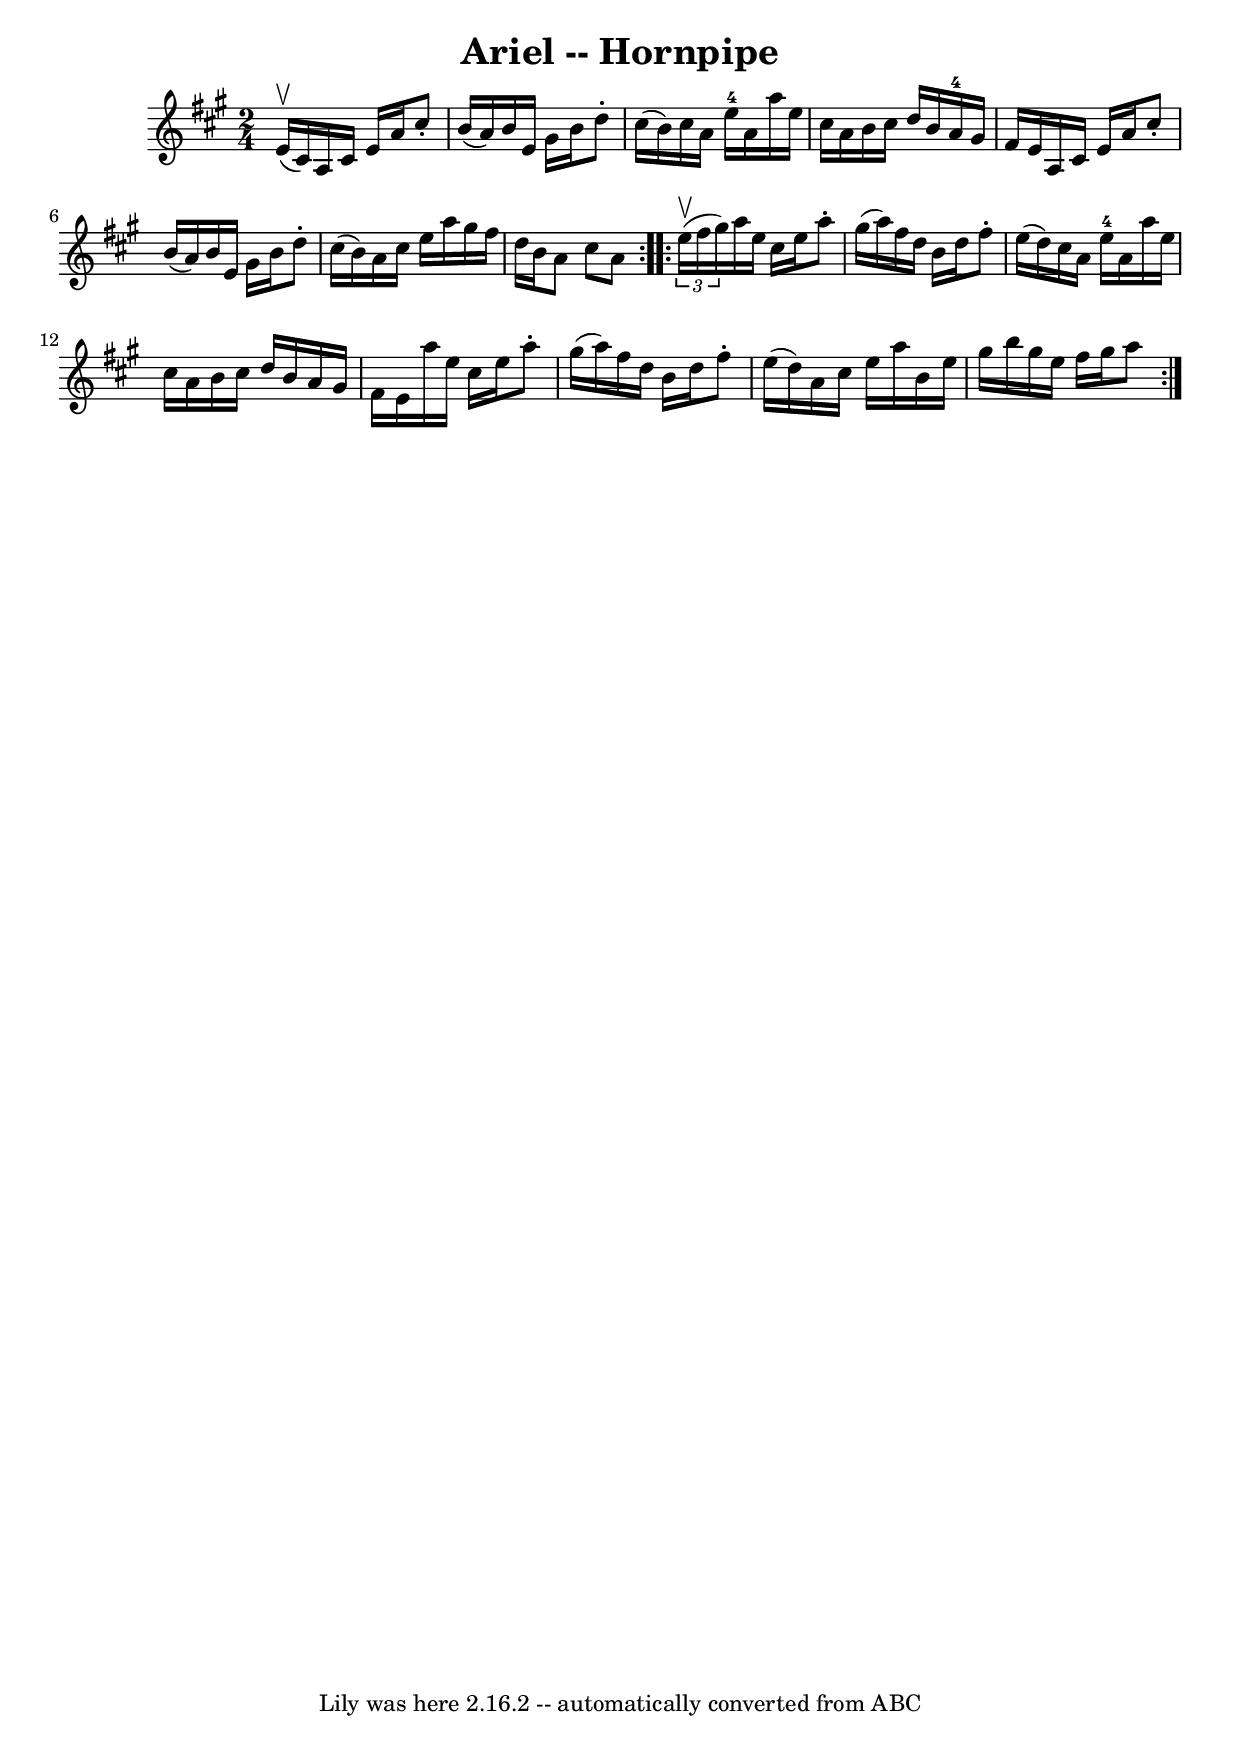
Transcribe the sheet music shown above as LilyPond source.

\version "2.16.2"
\include "Mammoth.ily"
\header {
  %% book = "Cole's 1000 Fiddle Tunes"
 crossRefNumber = "1"
 footnotes = ""
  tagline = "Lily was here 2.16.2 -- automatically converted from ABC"
  title = "Ariel -- Hornpipe"

}
voicedefault =  {



  \repeat volta 2 {

    \time 2/4 
    \key a \major e'16 (^\upbow cis'16)  |
 a16 cis'16 e'16 a'16 cis''8-. b'16 (a'16)  |
 b'16 e'16 gis'16 b'16 d''8-. cis''16 (b'16)  |
 cis''16 a'16 e''16-4 a'16 a''16 e''16 cis''16 a'16   |
 b'16 cis''16 d''16 b'16 a'16-4 gis'16 fis'16 e'16   |
 a16 cis'16 e'16 a'16 cis''8-. b'16 (a'16)  |
 b'16 e'16 gis'16 b'16 d''8-. cis''16 (b'16)  |
 a'16 cis''16 e''16 a''16 gis''16 fis''16 d''16 b'16   |
    
 a'8 cis''8 a'8  
  }     
  \repeat volta 2 {
    \times 2/3 { e''16 (^\upbow   
		 fis''16 gis''16)  	       }  |
 a''16 e''16 cis''16 e''16 a''8-. gis''16 (a''16) |
 fis''16 d''16 b'16 d''16 fis''8-. e''16 (d''16)  |
 cis''16 a'16 e''16-4 a'16 a''16 e''16 cis''16 a'16   |
 b'16 cis''16 d''16 b'16 a'16 gis'16 fis'16 e'16   |
 a''16 e''16 cis''16 e''16 a''8-. gis''16 (a''16)  |
 fis''16 d''16 b'16 d''16 fis''8-. e''16 (d''16)  |
 a'16 cis''16 e''16 a''16 b'16 e''16 gis''16 b''16   |
 gis''16    
 e''16 fis''16 gis''16 a''8  
  }   

}

\score{
  <<

    \context Staff="default"
    {
      \voicedefault 
      
    }

  >>
  \layout {
    
  }
  \midi {
  }

}
